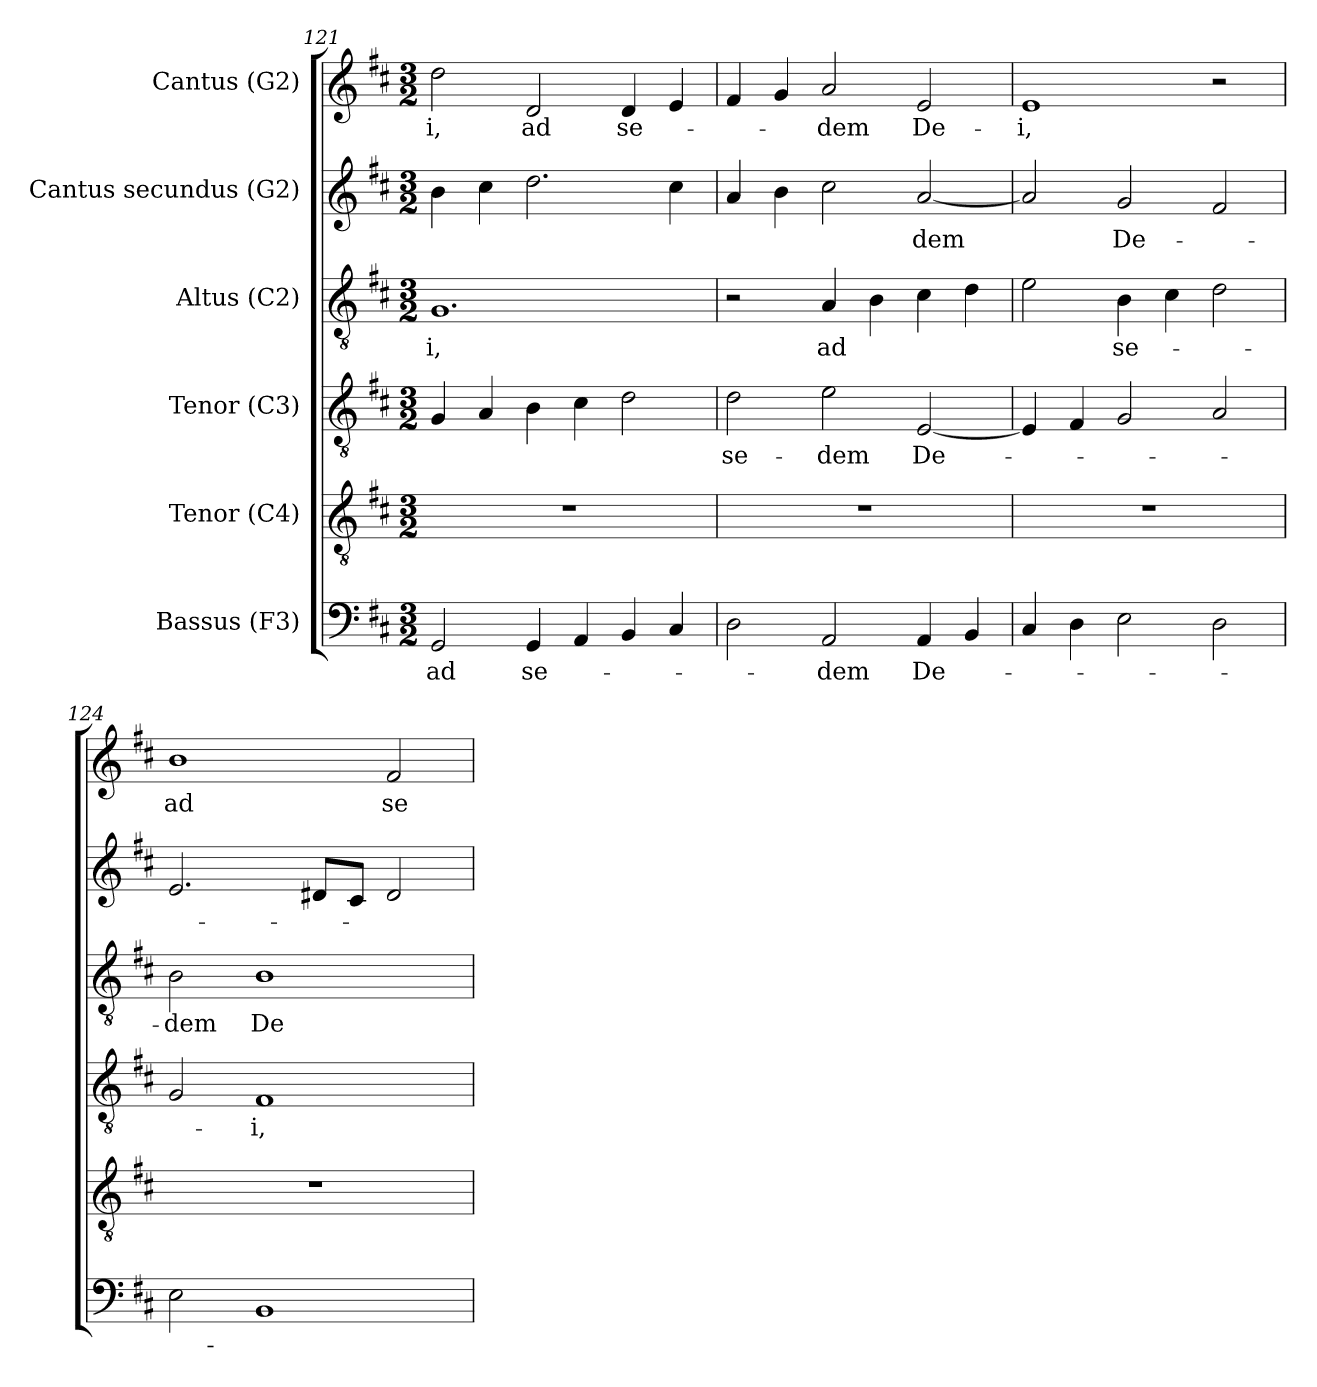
**kern	**text	**kern	**kern	**text	**kern	**text	**kern	**text	**kern	**text
*part6	*part6	*part5	*part4	*part4	*part3	*part3	*part2	*part2	*part1	*part1
*staff6	*staff6	*staff5	*staff4	*staff4	*staff3	*staff3	*staff2	*staff2	*staff1	*staff1
*I"Bassus (F3)	*	*I"Tenor (C4)	*I"Tenor (C3)	*	*I"Altus (C2)	*	*I"Cantus secundus (G2)	*	*I"Cantus (G2)	*
!!LO:LB:g=z
*clefF4	*	*clefGv2	*clefGv2	*	*clefGv2	*	*clefG2	*	*clefG2	*
*	*	*	*	*	*ITrd7c12	*	*	*	*	*
*k[f#c#]	*	*k[f#c#]	*k[f#c#]	*	*k[f#c#]	*	*k[f#c#]	*	*k[f#c#]	*
*D:	*	*D:	*D:	*	*D:	*	*D:	*	*D:	*
*M3/2	*	*M3/2	*M3/2	*	*M3/2	*	*M3/2	*	*M3/2	*
=121	=121	=121	=121	=121	=121	=121	=121	=121	=121	=121
!	!LO:LY:b:color=#000000	!LO:N:vis=1	!	!	!	!	!	!	!	!
!	!	!	!	!	!	!LO:LY:b:color=#000000	!	!	!	!
!	!	!	!	!	!	!	!	!	!	!LO:LY:b:color=#000000
2GGi/	ad	1.r	4Gi/	.	1.GGi	-i,	4bi\	.	2ddi\	-i,
.	.	.	4Ai/	.	.	.	4cc#i\	.	.	.
!	!LO:LY:b:color=#000000	!	!	!	!	!	!	!	!	!
!	!	!	!	!	!	!	!	!	!	!LO:LY:b:color=#000000
4GGi/	se-	.	4Bi\	.	.	.	2.ddi\	.	2di/	ad
4AAi/	.	.	4c#i\	.	.	.	.	.	.	.
!	!	!	!	!	!	!	!	!	!	!LO:LY:b:color=#000000
4BBi/	.	.	2di\	.	.	.	.	.	4di/	se-
4C#i/	.	.	.	.	.	.	4cc#i\	.	4ei/	.
=122	=122	=122	=122	=122	=122	=122	=122	=122	=122	=122
!	!	!LO:N:vis=1	!	!	!	!	!	!	!	!
!	!	!	!	!LO:LY:b:color=#000000	!	!	!	!	!	!
2Di\	.	1.r	2di\	se-	2r	.	4ai/	.	4f#i/	.
.	.	.	.	.	.	.	4bi\	.	4gi/	.
!	!LO:LY:b:color=#000000	!	!	!	!	!	!	!	!	!
!	!	!	!	!LO:LY:b:color=#000000	!	!	!	!	!	!
!	!	!	!	!	!	!LO:LY:b:color=#000000	!	!	!	!
!	!	!	!	!	!	!	!	!	!	!LO:LY:b:color=#000000
2AAi/	-dem	.	2ei\	-dem	4AAi/	ad	2cc#i\	.	2ai/	-dem
.	.	.	.	.	4BBi\	.	.	.	.	.
!	!LO:LY:b:color=#000000	!	!	!	!	!	!	!	!	!
!	!	!	!	!LO:LY:b:color=#000000	!	!	!	!	!	!
!	!	!	!	!	!	!	!	!LO:LY:b:color=#000000	!	!
!	!	!	!	!	!	!	!	!	!	!LO:LY:b:color=#000000
4AAi/	De-	.	[2Ei/	De-	4C#i\	.	[2ai/	-dem	2ei/	De-
4BBi/	.	.	.	.	4Di\	.	.	.	.	.
=123	=123	=123	=123	=123	=123	=123	=123	=123	=123	=123
!	!	!LO:N:vis=1	!	!	!	!	!	!	!	!
!	!	!	!	!	!	!	!	!	!	!LO:LY:b:color=#000000
4C#i/	.	1.r	4Ei/]	.	2Ei\	.	2ai/]	.	1ei	-i,
4Di\	.	.	4F#i/	.	.	.	.	.	.	.
!	!	!	!	!	!	!LO:LY:b:color=#000000	!	!	!	!
!	!	!	!	!	!	!	!	!LO:LY:b:color=#000000	!	!
2Ei\	.	.	2Gi/	.	4BBi\	se-	2gi/	De-	.	.
.	.	.	.	.	4C#i\	.	.	.	.	.
2Di\	.	.	2Ai/	.	2Di\	.	2f#i/	.	2r	.
=124	=124	=124	=124	=124	=124	=124	=124	=124	=124	=124
!	!	!LO:N:vis=1	!	!	!	!	!	!	!	!
!	!	!	!	!	!	!LO:LY:b:color=#000000	!	!	!	!
!	!	!	!	!	!	!	!	!	!	!LO:LY:b:color=#000000
2Ei\	.	1.r	2Gi/	.	2BBi\	-dem	2.ei/	.	1bi	ad
!	!	!	!	!LO:LY:b:color=#000000	!	!	!	!	!	!
!	!	!	!	!	!	!LO:LY:b:color=#000000	!	!	!	!
1BBi	.	.	1F#i	-i,	1BBi	De-	.	.	.	.
.	.	.	.	.	.	.	8d#i/L	.	.	.
.	.	.	.	.	.	.	8c#i/J	.	.	.
!	!	!	!	!	!	!	!	!	!	!LO:LY:b:color=#000000
.	.	.	.	.	.	.	2d#i/	.	2f#i/	se-
=	=	=	=	=	=	=	=	=	=	=
*-	*-	*-	*-	*-	*-	*-	*-	*-	*-	*-
